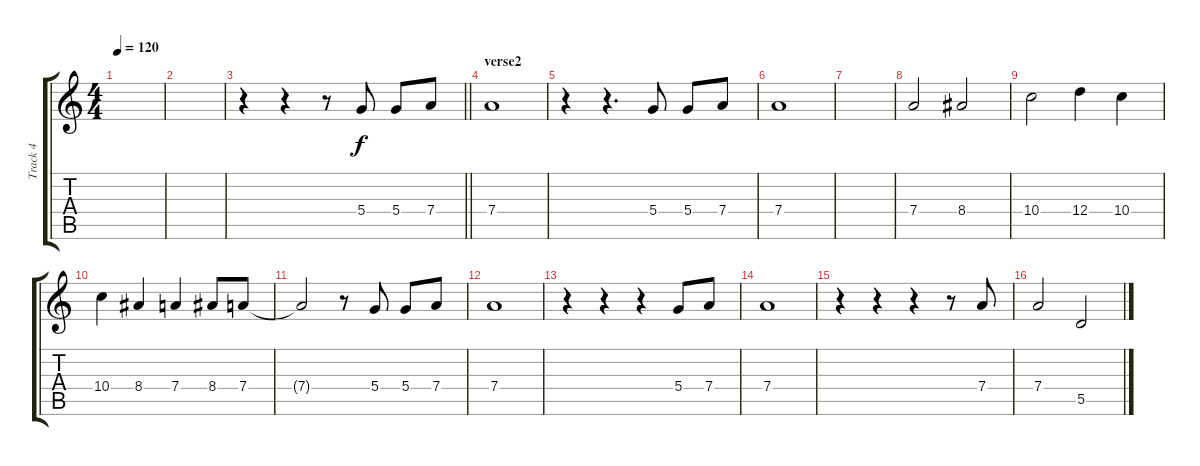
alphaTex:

\track ("Track 4" "Track 4") {instrument overdrivenguitar}
\staff {score tabs}
\tuning (E4 B3 G3 D3 A2 E2) {hide}
\ts (4 4)
\tempo 120
\clef g2
\ks c
|
|
\barLineRight lightlight
r.4 r.4 r.8 5.4.8 5.4.8 7.4.8 |
\section ("" "verse2")
7.4.1 |
r.4 r.4{d} 5.4.8 5.4.8 7.4.8 |
7.4.1 |
|
7.4.2 8.4.2 |
10.4.2 12.4.4 10.4.4 |
10.4.4 8.4.4 7.4.4 8.4.8 7.4.8 |
7.4{t}.2 r.8 5.4.8 5.4.8 7.4.8 |
7.4.1 |
r.4 r.4 r.4 5.4.8 7.4.8 |
7.4.1 |
r.4 r.4 r.4 r.8 7.4.8 |
7.4.2 5.5.2
